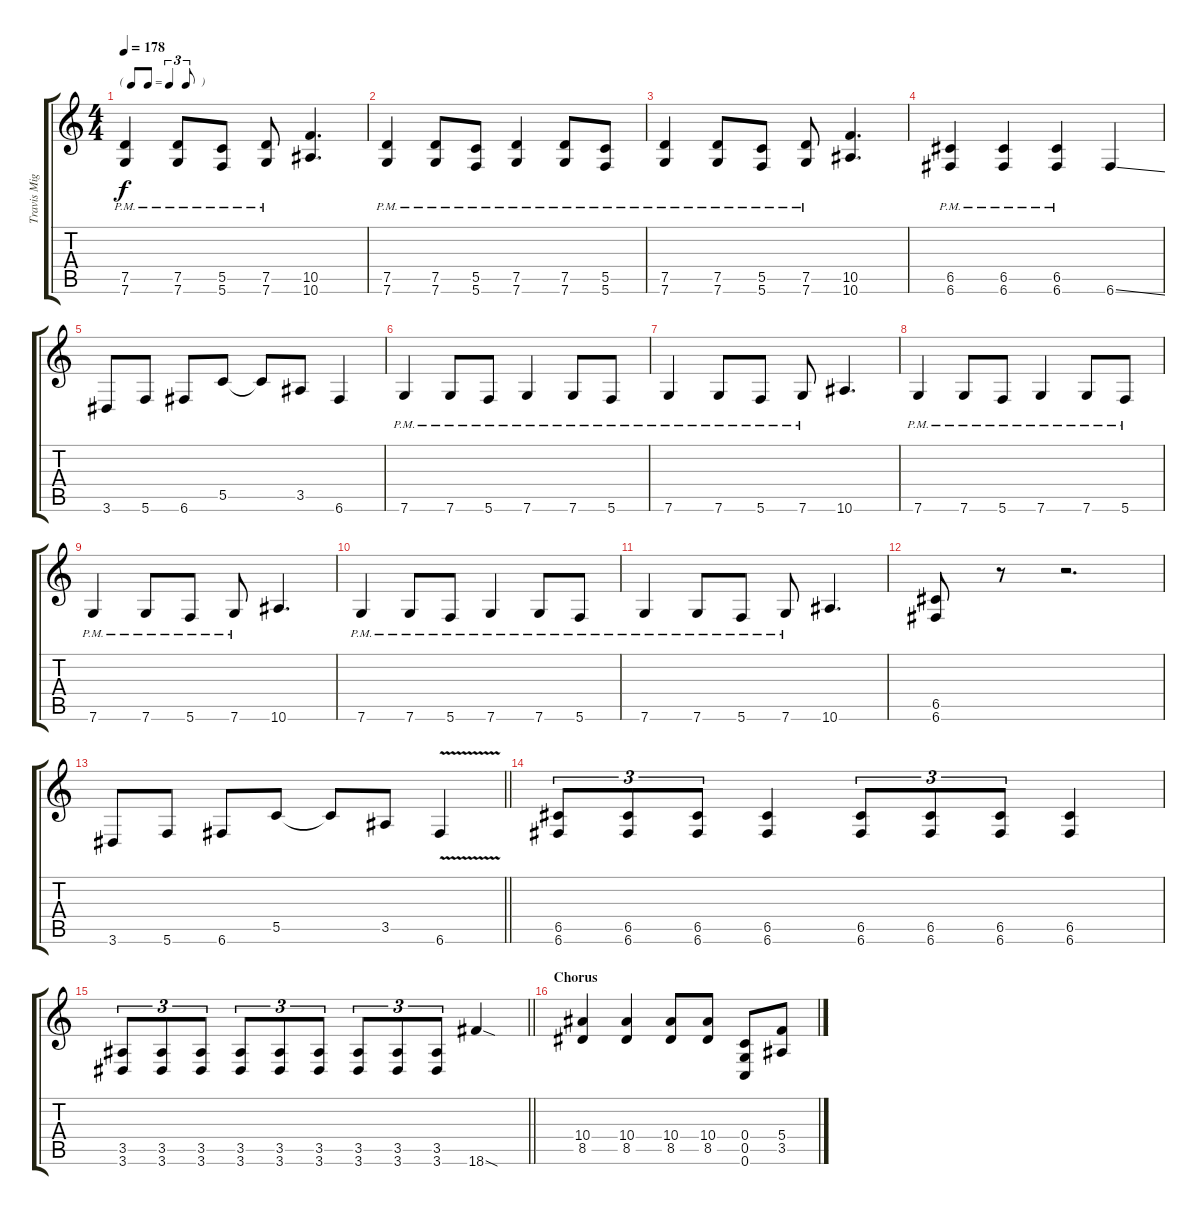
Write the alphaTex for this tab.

\track ("Travis Miguel" "Travis Mig") {instrument distortionguitar}
\staff {score tabs}
\tuning (D4 A3 F3 C3 G2 C2) {hide}
\ts (4 4)
\tf triplet8th
\tempo 178
\clef g2
\ks c
(7.5{pm} 7.6{pm}).4{dy f} (7.5{pm} 7.6{pm}).8 (5.5{pm} 5.6{pm}).8 (7.5{pm} 7.6{pm}).8 (10.5 10.6).4{d} |
(7.5{pm} 7.6{pm}).4 (7.5{pm} 7.6{pm}).8 (5.5{pm} 5.6{pm}).8 (7.5{pm} 7.6{pm}).4 (7.5{pm} 7.6{pm}).8 (5.5{pm} 5.6{pm}).8 |
(7.5{pm} 7.6{pm}).4 (7.5{pm} 7.6{pm}).8 (5.5{pm} 5.6{pm}).8 (7.5{pm} 7.6{pm}).8 (10.5 10.6).4{d} |
(6.5{pm} 6.6{pm}).4 (6.5{pm} 6.6{pm}).4 (6.5{pm} 6.6{pm}).4 6.6{ss}.4 |
3.6.8 5.6.8 6.6.8 5.5.8 5.5{t}.8 3.5.8 6.6.4 |
7.6{pm}.4 7.6{pm}.8 5.6{pm}.8 7.6{pm}.4 7.6{pm}.8 5.6{pm}.8 |
7.6{pm}.4 7.6{pm}.8 5.6{pm}.8 7.6{pm}.8 10.6.4{d} |
7.6{pm}.4 7.6{pm}.8 5.6{pm}.8 7.6{pm}.4 7.6{pm}.8 5.6{pm}.8 |
7.6{pm}.4 7.6{pm}.8 5.6{pm}.8 7.6{pm}.8 10.6.4{d} |
7.6{pm}.4 7.6{pm}.8 5.6{pm}.8 7.6{pm}.4 7.6{pm}.8 5.6{pm}.8 |
7.6{pm}.4 7.6{pm}.8 5.6{pm}.8 7.6{pm}.8 10.6.4{d} |
(6.5 6.6).8 r.8 r.2{d} |
\barLineRight lightlight
3.6.8 5.6.8 6.6.8 5.5.8 5.5{t}.8 3.5.8 6.6{v}.4 |
(6.5 6.6).8{tu (3 2)} (6.5 6.6).8{tu (3 2)} (6.5 6.6).8{tu (3 2)} (6.5 6.6).4 (6.5 6.6).8{tu (3 2)} (6.5 6.6).8{tu (3 2)} (6.5 6.6).8{tu (3 2)} (6.5 6.6).4 |
\barLineRight lightlight
(3.5 3.6).8{tu (3 2)} (3.5 3.6).8{tu (3 2)} (3.5 3.6).8{tu (3 2)} (3.5 3.6).8{tu (3 2)} (3.5 3.6).8{tu (3 2)} (3.5 3.6).8{tu (3 2)} (3.5 3.6).8{tu (3 2)} (3.5 3.6).8{tu (3 2)} (3.5 3.6).8{tu (3 2)} 18.6{sod}.4 |
\section ("" "Chorus")
(10.4 8.5).4 (10.4 8.5).4 (10.4 8.5).8 (10.4 8.5).8 (0.4 0.5 0.6).8 (5.4 3.5).8
